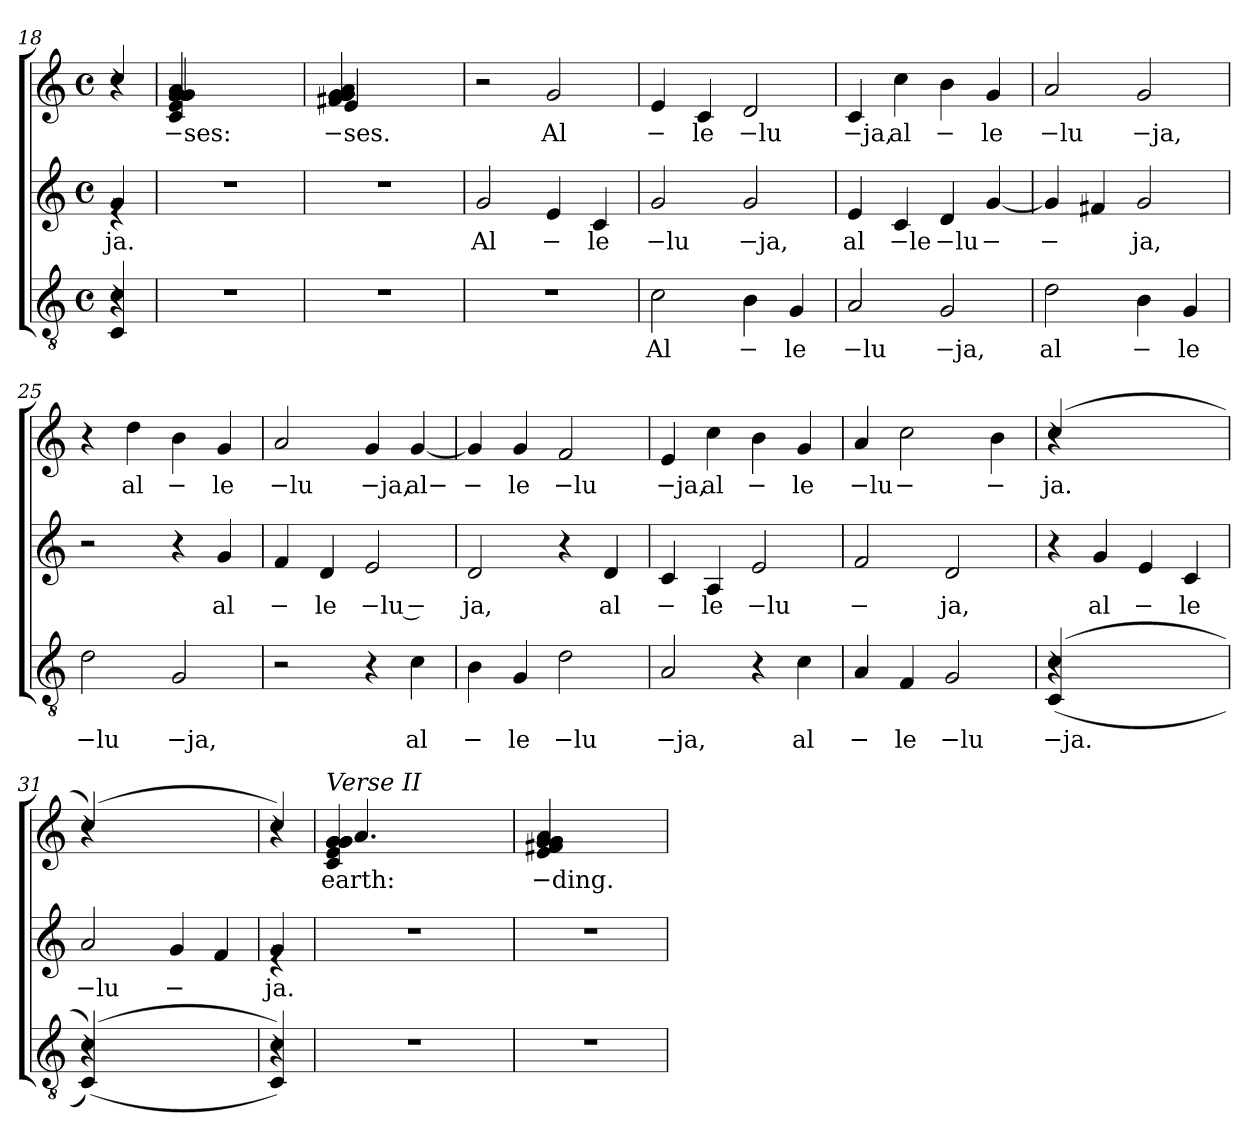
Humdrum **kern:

**kern	**text	**kern	**text	**kern	**text
*part3	*part3	*part2	*part2	*part1	*part1
*staff3	*staff3	*staff2	*staff2	*staff1	*staff1
*clefGv2	*	*clefG2	*	*clefG2	*
*k[]	*	*k[]	*	*k[]	*
*C:	*	*C:	*	*C:	*
*M4/4	*	*M4/4	*	*M4/4	*
*met(c)	*	*met(c)	*	*met(c)	*
=18	=18	=18	=18	=18	=18
!LO:N:n=1:head=solid	!	!	!	!	!
!LO:N:n=2:head=solid	!	!LO:N:head=solid	!LO:LY:b	!LO:N:head=solid	!
*^	*	*^	*	*^	*
4C/ 4c/	4rA	.	4g/	4re	ja.	4cc/	4ra	.
!!LO:PB:g=z	!!
=19!	=19!	=19!	=19!	=19!	=19!	=19!	=19!	=19!
!	!	!	!	!	!	!	!	!LO:LY:b
!	!	!	!	!	!	!	!	!LO:LY:b:rj
*v	*v	*	*	*	*	*	*	*
*	*	*v	*v	*	*	*	*
1r	.	1r	.	4c/ 4e/ 4g/ 4g/ 4g/ 4g/ 4a/	4g/	−ses:
.	.	.	.	2.ryy	2.ryy	.
=20	=20	=20	=20	=20	=20	=20
!	!	!	!	!	!	!LO:LY:b
!	!	!	!	!	!	!LO:LY:b:rj
1r	.	1r	.	4f#X/ 4g/ 4g/ 4g/ 4g/ 4g/ 4g/ 4a/	4e/	−ses.
.	.	.	.	2.ryy	2.ryy	.
!!LO:LB:g=z
=21	=21	=21	=21	=21	=21	=21
!	!	!	!LO:LY:b	!	!	!
*	*	*	*	*v	*v	*
1r	.	2g/	Al	2r	.
!	!	!	!LO:LY:b	!	!LO:LY:b
.	.	4e/	−	2g/	Al
!	!	!	!LO:LY:b	!	!
.	.	4c/	le	.	.
=22	=22	=22	=22	=22	=22
!	!LO:LY:b	!	!LO:LY:b:rj	!	!LO:LY:b
2c\	Al	2g/	−lu	4e/	−
!	!	!	!	!	!LO:LY:b
.	.	.	.	4c/	le
!	!LO:LY:b	!	!LO:LY:b:rj	!	!LO:LY:b:rj
4B\	−	2g/	−ja,	2d/	−lu
!	!LO:LY:b	!	!	!	!
4G/	le	.	.	.	.
=23	=23	=23	=23	=23	=23
!	!LO:LY:b:rj	!	!LO:LY:b	!	!LO:LY:b:rj
2A/	−lu	4e/	al	4c/	−ja,
!	!	!	!LO:LY:b:rj	!	!LO:LY:b
.	.	4c/	−le	4cc\	al
!	!LO:LY:b:rj	!	!LO:LY:b:rj	!	!LO:LY:b
2G/	−ja,	4d/	−lu	4b\	−
!	!	!	!LO:LY:b	!	!LO:LY:b
.	.	[<4g/	−	4g/	le
=24	=24	=24	=24	=24	=24
!	!LO:LY:b	!	!LO:LY:b	!	!LO:LY:b:rj
2d\	al	4g/]	−	2a/	−lu
.	.	4f#X/	.	.	.
!	!LO:LY:b	!	!LO:LY:b	!	!LO:LY:b:rj
4B\	−	2g/	ja,	2g/	−ja,
!	!LO:LY:b	!	!	!	!
4G/	le	.	.	.	.
=25	=25	=25	=25	=25	=25
!	!LO:LY:b:rj	!	!	!	!
2d\	−lu	2r	.	4r	.
!	!	!	!	!	!LO:LY:b
.	.	.	.	4dd\	al
!	!LO:LY:b:rj	!	!	!	!LO:LY:b
2G/	−ja,	4r	.	4b\	−
!	!	!	!LO:LY:b	!	!LO:LY:b
.	.	4g/	al	4g/	le
=26	=26	=26	=26	=26	=26
!	!	!	!LO:LY:b	!	!LO:LY:b:rj
2r	.	4f/	−	2a/	−lu
!	!	!	!LO:LY:b	!	!
.	.	4d/	le	.	.
!	!	!	!LO:LY:b:rj	!	!LO:LY:b:rj
4r	.	2e/	−lu −	4g/	−ja,
!	!LO:LY:b	!	!	!	!LO:LY:b
4c\	al	.	.	[<4g/	al−
!!LO:LB:g=z
=27	=27	=27	=27	=27	=27
!	!LO:LY:b	!	!LO:LY:b	!	!LO:LY:b
4B\	−	2d/	ja,	4g/]	−
!	!LO:LY:b	!	!	!	!LO:LY:b
4G/	le	.	.	4g/	le
!	!LO:LY:b:rj	!	!	!	!LO:LY:b:rj
2d\	−lu	4r	.	2f/	−lu
!	!	!	!LO:LY:b	!	!
.	.	4d/	al	.	.
=28	=28	=28	=28	=28	=28
!	!LO:LY:b:rj	!	!LO:LY:b	!	!LO:LY:b:rj
2A/	−ja,	4c/	−	4e/	−ja,
!	!	!	!LO:LY:b	!	!LO:LY:b
.	.	4A/	le	4cc\	al
!	!	!	!LO:LY:b:rj	!	!LO:LY:b
4r	.	2e/	−lu	4b\	−
!	!LO:LY:b	!	!	!	!LO:LY:b
4c\	al	.	.	4g/	le
=29	=29	=29	=29	=29	=29
!	!LO:LY:b	!	!LO:LY:b	!	!LO:LY:b:rj
4A/	−	2f/	−	4a/	−lu
!	!LO:LY:b	!	!	!	!LO:LY:b
4F/	le	.	.	2cc\	−
!	!LO:LY:b:rj	!	!LO:LY:b	!	!
2G/	−lu	2d/	ja,	.	.
!	!	!	!	!	!LO:LY:b
.	.	.	.	4b\	−
=30	=30	=30	=30	=30	=30
!LO:N:n=1:head=solid	!	!	!	!	!
!LO:N:n=2:head=solid	!LO:LY:b:rj	!	!	!LO:N:head=solid	!LO:LY:b
*^	*	*	*	*^	*
((<4C/ 4c/	4rA	−ja.	4r	.	(4cc/	4ra	ja.
!	!	!	!	!LO:LY:b	!	!	!
2.ryy	2.ryy	.	4g/	al	2.ryy	2.ryy	.
!	!	!	!	!LO:LY:b	!	!	!
.	.	.	4e/	−	.	.	.
!	!	!	!	!LO:LY:b	!	!	!
.	.	.	4c/	le	.	.	.
=31	=31	=31	=31	=31	=31	=31	=31
!LO:N:n=1:head=solid	!	!	!	!	!	!	!
!LO:N:n=2:head=solid	!	!	!	!LO:LY:b:rj	!LO:N:head=solid	!	!
((<4C/ 4c/))	4rA	.	2a/	−lu	(4cc/)	4ra	.
2.ryy	2.ryy	.	.	.	2.ryy	2.ryy	.
!	!	!	!	!LO:LY:b	!	!	!
.	.	.	4g/	−	.	.	.
.	.	.	4f/	.	.	.	.
=32	=32	=32	=32	=32	=32	=32	=32
!LO:N:n=1:head=solid	!	!	!	!	!	!	!
!LO:N:n=2:head=solid	!	!	!LO:N:head=solid	!LO:LY:b	!LO:N:head=solid	!	!
*	*	*	*^	*	*	*	*
4C/ 4c/))	4rA	.	4g/	4re	ja.	4cc/)	4ra	.
!!LO:LB:g=z	!!
=33!	=33!	=33!	=33!	=33!	=33!	=33!	=33!	=33!
!	!	!	!	!	!	!LO:TX:a:i:t=Verse II	!	!
!	!	!	!	!	!	!	!	!LO:LY:b
!	!	!	!	!	!	!	!	!LO:LY:b
*v	*v	*	*	*	*	*	*	*
*	*	*v	*v	*	*	*	*
1r	.	1r	.	4c/ 4e/ 4g/ 4g/ 4g/ 4g/ 4g/ 4g/	4.a/	earth:
.	.	.	.	2ryy	.	.
.	.	.	.	.	2ryy	.
.	.	.	.	8ryy	.	.
.	.	.	.	8ryy	8ryy	.
=34	=34	=34	=34	=34	=34	=34
!	!	!	!	!	!	!LO:LY:b
*	*	*	*	*v	*v	*
1r	.	1r	.	4e/ 4f#X/ 4g/ 4g/ 4g/ 4g/ 4g/ 4g/ 4a/	−ding.
.	.	.	.	2.ryy	.
=	=	=	=	=	=
*-	*-	*-	*-	*-	*-
